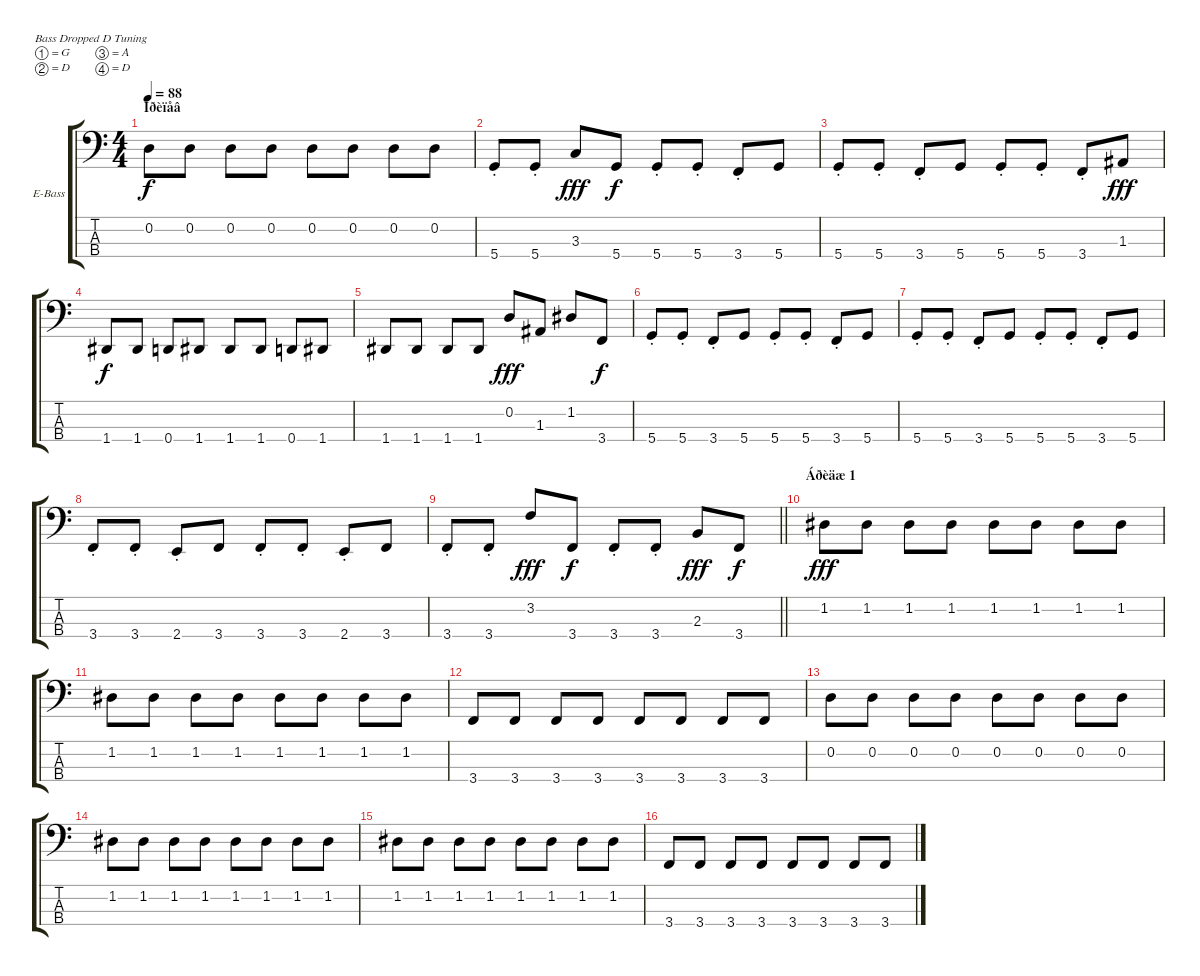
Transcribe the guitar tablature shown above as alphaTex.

\bracketExtendMode groupsimilarinstruments
\firstSystemTrackNameOrientation horizontal
\otherSystemsTrackNameOrientation horizontal
\track ("Bass" "E-Bass") {instrument electricbassfinger}
\staff {score tabs}
\tuning (G2 D2 A1 D1)
\ts (4 4)
\section ("" "Ïðèïåâ")
\tempo 88
\clef f4
\ks c
0.2.8{dy f} 0.2.8 0.2.8 0.2.8 0.2.8 0.2.8 0.2.8 0.2.8 |
5.4{st}.8 5.4{st}.8 3.3.8{dy fff} 5.4.8{dy f} 5.4{st}.8 5.4{st}.8 3.4{st}.8 5.4.8 |
5.4{st}.8 5.4{st}.8 3.4{st}.8 5.4.8 5.4{st}.8 5.4{st}.8 3.4{st}.8 1.3.8{dy fff} |
1.4.8{dy f} 1.4.8 0.4.8 1.4.8 1.4.8 1.4.8 0.4.8 1.4.8 |
1.4.8 1.4.8 1.4.8 1.4.8 0.2.8{dy fff} 1.3.8 1.2.8 3.4.8{dy f} |
5.4{st}.8 5.4{st}.8 3.4{st}.8 5.4.8 5.4{st}.8 5.4{st}.8 3.4{st}.8 5.4.8 |
5.4{st}.8 5.4{st}.8 3.4{st}.8 5.4.8 5.4{st}.8 5.4{st}.8 3.4{st}.8 5.4.8 |
3.4{st}.8 3.4{st}.8 2.4{st}.8 3.4.8 3.4{st}.8 3.4{st}.8 2.4{st}.8 3.4.8 |
\barLineRight lightlight
3.4{st}.8 3.4{st}.8 3.2.8{dy fff} 3.4.8{dy f} 3.4{st}.8 3.4{st}.8 2.3.8{dy fff} 3.4.8{dy f} |
\section ("" "Áðèäæ 1")
1.2.8{dy fff} 1.2.8 1.2.8 1.2.8 1.2.8 1.2.8 1.2.8 1.2.8 |
1.2.8 1.2.8 1.2.8 1.2.8 1.2.8 1.2.8 1.2.8 1.2.8 |
3.4.8 3.4.8 3.4.8 3.4.8 3.4.8 3.4.8 3.4.8 3.4.8 |
0.2.8 0.2.8 0.2.8 0.2.8 0.2.8 0.2.8 0.2.8 0.2.8 |
1.2.8 1.2.8 1.2.8 1.2.8 1.2.8 1.2.8 1.2.8 1.2.8 |
1.2.8 1.2.8 1.2.8 1.2.8 1.2.8 1.2.8 1.2.8 1.2.8 |
3.4.8 3.4.8 3.4.8 3.4.8 3.4.8 3.4.8 3.4.8 3.4.8
